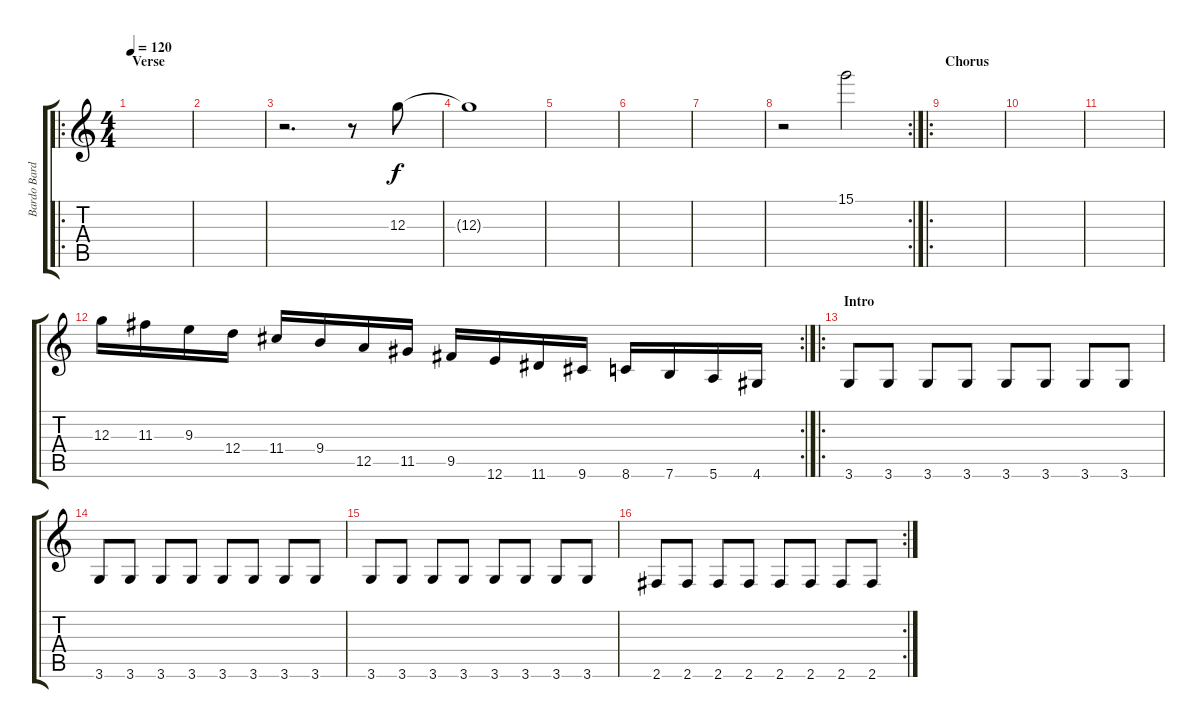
\track ("Bardo Bardosson" "Bardo Bard") {instrument distortionguitar}
\staff {score tabs}
\tuning (E4 B3 G3 D3 A2 E2) {hide}
\ro
\ts (4 4)
\section ("" "Verse")
\tempo 120
\clef g2
\ks c
|
|
r.2{d} r.8 12.3.8 |
12.3{t}.1 |
|
|
|
\rc 2
r.2 15.1.2 |
\ro
\section ("" "Chorus")
|
|
|
\rc 2
12.3.16 11.3.16 9.3.16 12.4.16 11.4.16 9.4.16 12.5.16 11.5.16 9.5.16 12.6.16 11.6.16 9.6.16 8.6.16 7.6.16 5.6.16 4.6.16 |
\ro
\section ("" "Intro")
3.6.8 3.6.8 3.6.8 3.6.8 3.6.8 3.6.8 3.6.8 3.6.8 |
3.6.8 3.6.8 3.6.8 3.6.8 3.6.8 3.6.8 3.6.8 3.6.8 |
3.6.8 3.6.8 3.6.8 3.6.8 3.6.8 3.6.8 3.6.8 3.6.8 |
\rc 2
2.6.8 2.6.8 2.6.8 2.6.8 2.6.8 2.6.8 2.6.8 2.6.8
